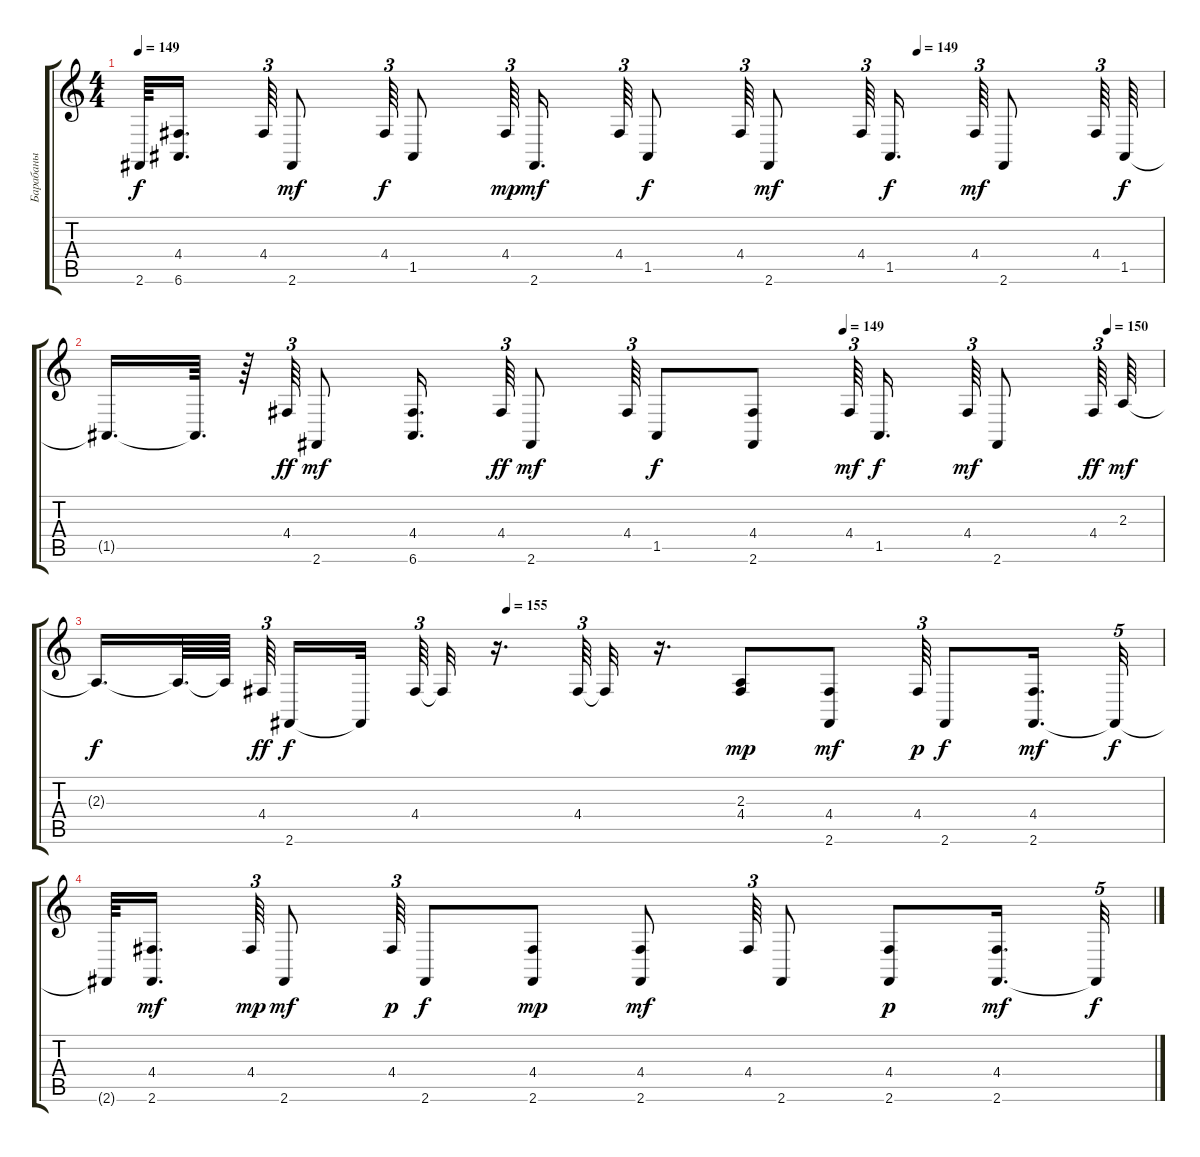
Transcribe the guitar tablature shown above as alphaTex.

\track ("Барабаны" "Барабаны") {instrument drawbarorgan}
\staff {score tabs}
\tuning (E4 B3 G3 D3 A2 E2) {hide}
\ts (4 4)
\tempo 149
\tempo (149 0.7604166666666666)
\clef g2
\ks c
2.6{t}.64{dy f} (4.4 6.6).16{d} 4.4.64{tu (3 2)} 2.6.8{dy mf} 4.4.64{tu (3 2) dy f} 1.5.8 4.4.64{tu (3 2) dy mp} 2.6.16{d dy mf} 4.4.64{tu (3 2)} 1.5.8{dy f} 4.4.64{tu (3 2)} 2.6.8{dy mf} 4.4.64{tu (3 2)} 1.5.16{d dy f} 4.4.64{tu (3 2) dy mf} 2.6.8 4.4.64{tu (3 2)} 1.5.64{dy f} |
\tempo (149 0.6979166666666666)
\tempo (150 0.9479166666666666)
1.5{t}.16{d} 1.5{t}.64{d} r.64 4.4.64{tu (3 2) dy ff} 2.6.8{dy mf} (4.4 6.6).16{d} 4.4.64{tu (3 2) dy ff} 2.6.8{dy mf} 4.4.64{tu (3 2)} 1.5.8{dy f} (4.4 2.6).8 4.4.64{tu (3 2) dy mf} 1.5.16{d dy f} 4.4.64{tu (3 2) dy mf} 2.6.8 4.4.64{tu (3 2) dy ff} 2.3.64{dy mf} |
\tempo (155 0.3854166666666667)
2.3{t}.16{d dy f} 2.3{t}.64{d} 2.3{t}.64 4.4.64{tu (3 2) dy ff} 2.6.16{dy f} 2.6{t}.32 4.4.64{tu (3 2)} 4.4{t}.32 r.16{d} 4.4.64{tu (3 2)} 4.4{t}.32 r.16{d} (2.3 4.4).8{dy mp} (4.4 2.6).8{dy mf} 4.4.64{tu (3 2) dy p} 2.6.8{dy f} (4.4 2.6).16{d dy mf} 2.6{t}.32{tu (5 4) dy f} |
2.6{t}.64 (4.4 2.6).16{d dy mf} 4.4.64{tu (3 2) dy mp} 2.6.8{dy mf} 4.4.64{tu (3 2) dy p} 2.6.8{dy f} (4.4 2.6).8{dy mp} (4.4 2.6).8{dy mf} 4.4.64{tu (3 2)} 2.6.8 (4.4 2.6).8{dy p} (4.4 2.6).16{d dy mf} 2.6{t}.32{tu (5 4) dy f}
